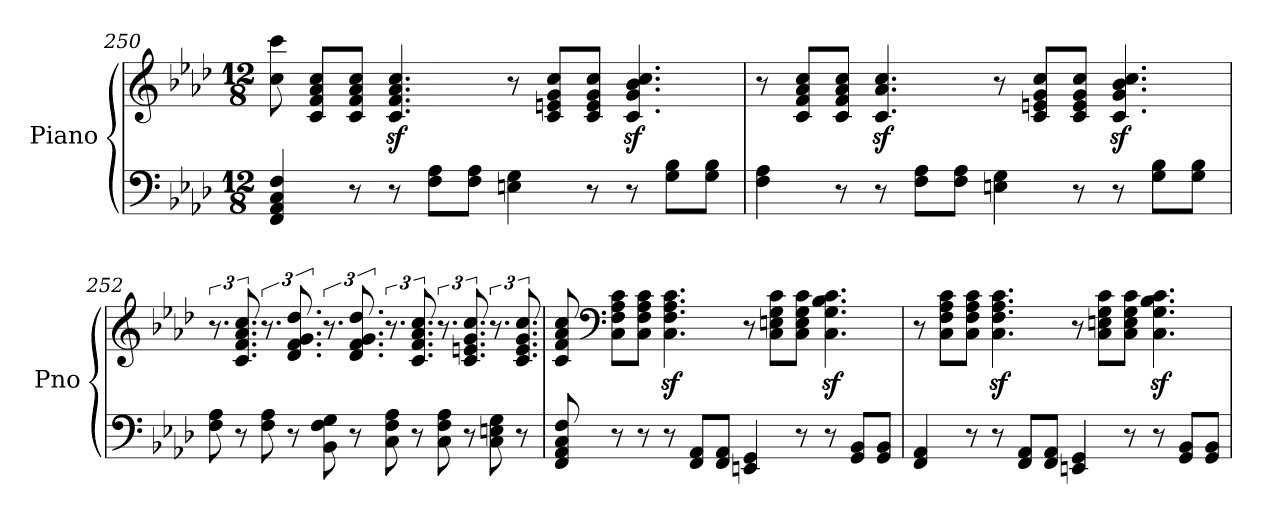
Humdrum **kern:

**kern	**kern
*part1	*part1
*staff2	*staff1
*I"Piano	*
*I'Pno	*
!!LO:LB:g=z
*clefF4	*clefG2
*k[b-e-a-d-]	*k[b-e-a-d-]
*M12/8	*M12/8
=250	=250
4FF/ 4AA-/ 4C/ 4F/	8cc\ 8ccc\
.	8c/ 8f/ 8a-/ 8cc/L
8r	8c/ 8f/ 8a-/ 8cc/J
8r	4.c/z< 4.f/z< 4.a-/z< 4.cc/z<
8F\ 8A-\L	.
8F\ 8A-\J	.
4En\ 4G\	8r
.	8c/ 8en/ 8g/ 8cc/L
8r	8c/ 8e/ 8g/ 8cc/J
8r	4.c/z< 4.g/z< 4.b-/z< 4.cc/z<
8G\ 8B-\L	.
8G\ 8B-\J	.
=251	=251
4F\ 4A-\	8r
.	8c/ 8f/ 8a-/ 8cc/L
8r	8c/ 8f/ 8a-/ 8cc/J
8r	4.c/z< 4.a-/z< 4.cc/z<
8F\ 8A-\L	.
8F\ 8A-\J	.
4En\ 4G\	8r
.	8c/ 8en/ 8g/ 8cc/L
8r	8c/ 8e/ 8g/ 8cc/J
8r	4.c/z< 4.g/z< 4.b-/z< 4.cc/z<
8G\ 8B-\L	.
8G\ 8B-\J	.
=252	=252
8F\ 8A-\	12.r
8r	12.c/ 12.f/ 12.a-/ 12.cc/
8F\ 8A-\	12.r
8r	12.d-/ 12.f/ 12.g/ 12.dd-/
8BB-\ 8F\ 8G\	12.r
8r	12.d-/ 12.f/ 12.g/ 12.dd-/
8C\ 8F\ 8A-\	12.r
8r	12.c/ 12.f/ 12.a-/ 12.cc/
8C\ 8F\ 8A-\	12.r
8r	12.c/ 12.en/ 12.g/ 12.cc/
8C\ 8En\ 8G\	12.r
8r	12.c/ 12.e/ 12.g/ 12.cc/
!!LO:PB:g=z
=253	=253
8FF/ 8AA-/ 8C/ 8F/	8c/ 8f/ 8a-/ 8cc/
*	*clefF4
8r	8C\ 8F\ 8A-\ 8c\L
8r	8C\ 8F\ 8A-\ 8c\J
8r	4.C\z< 4.F\z< 4.A-\z< 4.c\z<
8FF/ 8AA-/L	.
8FF/ 8AA-/J	.
4EEn/ 4GG/	8r
.	8C\ 8En\ 8G\ 8c\L
8r	8C\ 8E\ 8G\ 8c\J
8r	4.C\z< 4.G\z< 4.B-\z< 4.c\z<
8GG/ 8BB-/L	.
8GG/ 8BB-/J	.
=254	=254
4FF/ 4AA-/	8r
.	8C\ 8F\ 8A-\ 8c\L
8r	8C\ 8F\ 8A-\ 8c\J
8r	4.C\z< 4.F\z< 4.A-\z< 4.c\z<
8FF/ 8AA-/L	.
8FF/ 8AA-/J	.
4EEn/ 4GG/	8r
.	8C\ 8En\ 8G\ 8c\L
8r	8C\ 8E\ 8G\ 8c\J
8r	4.C\z< 4.G\z< 4.B-\z< 4.c\z<
8GG/ 8BB-/L	.
8GG/ 8BB-/J	.
=	=
*-	*-
